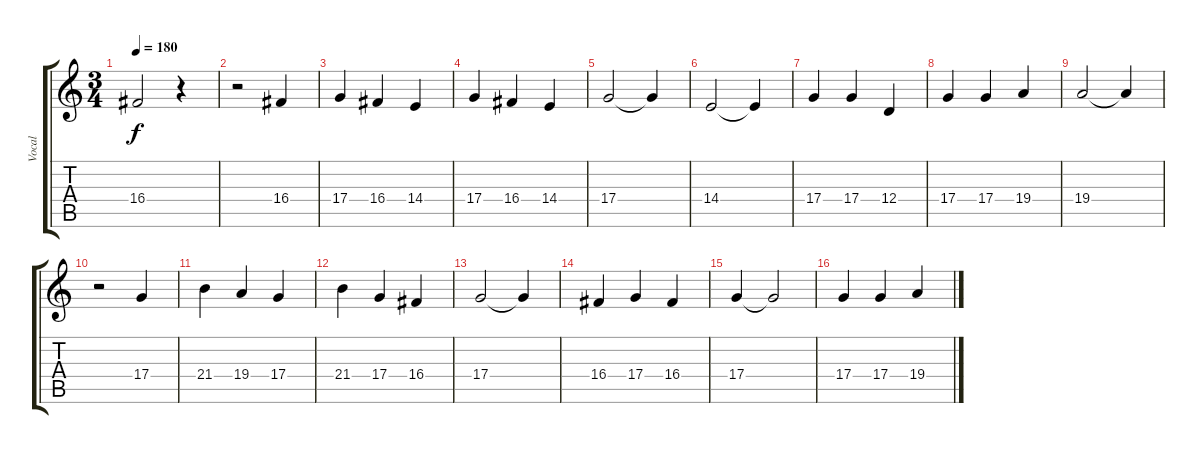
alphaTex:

\track ("Vocal" "Vocal") {instrument lead1square}
\staff {score tabs}
\tuning (E4 B3 G3 D3 A2 E2) {hide}
\ts (3 4)
\tempo 180
\clef g2
\ks c
16.4.2{dy f} r.4 |
r.2 16.4.4 |
17.4.4 16.4.4 14.4.4 |
17.4.4 16.4.4 14.4.4 |
17.4.2 17.4{t}.4 |
14.4.2 14.4{t}.4 |
17.4.4 17.4.4 12.4.4 |
17.4.4 17.4.4 19.4.4 |
19.4.2 19.4{t}.4 |
r.2 17.4.4 |
21.4.4 19.4.4 17.4.4 |
21.4.4 17.4.4 16.4.4 |
17.4.2 17.4{t}.4 |
16.4.4 17.4.4 16.4.4 |
17.4.4 17.4{t}.2 |
17.4.4 17.4.4 19.4.4
